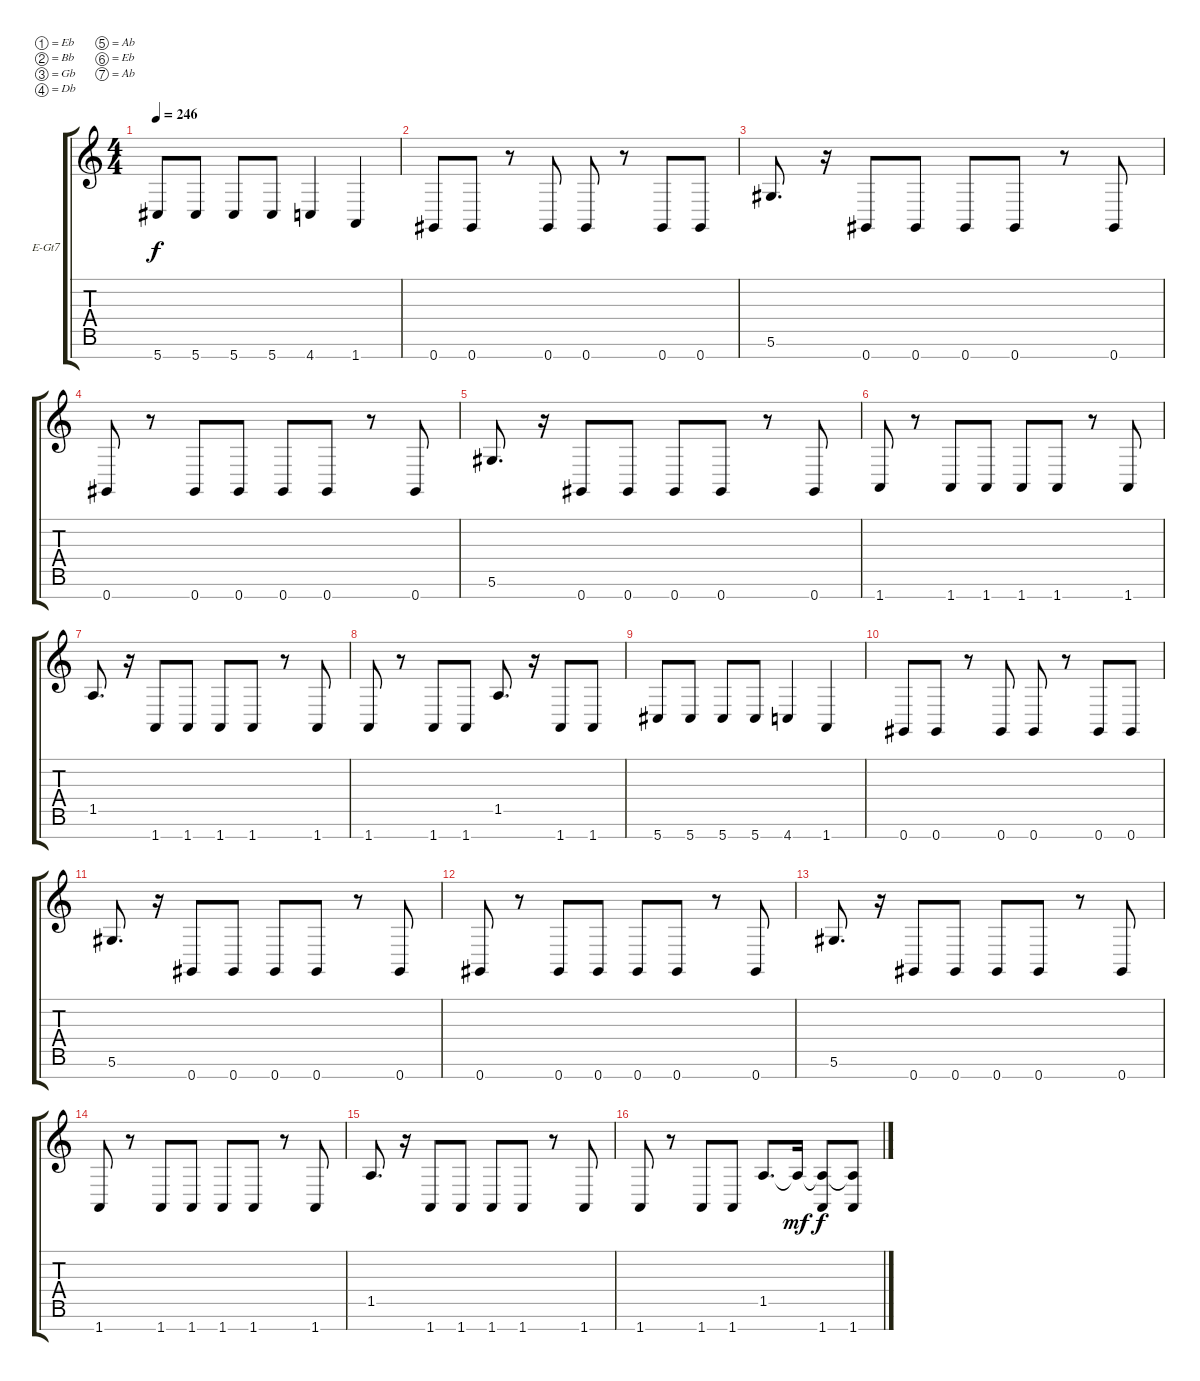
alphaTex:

\bracketExtendMode groupsimilarinstruments
\firstSystemTrackNameOrientation horizontal
\otherSystemsTrackNameOrientation horizontal
\track ("Keys (MIDI)" "E-Gt7") {solo instrument distortionguitar}
\staff {score tabs}
\tuning (Eb4 Bb3 Gb3 Db3 Ab2 Eb2 Ab1)
\ts (4 4)
\tempo 246
\clef g2
\ks c
5.7.8{dy f} 5.7.8 5.7.8 5.7.8 4.7.4 1.7.4 |
0.7.8 0.7.8 r.8 0.7.8 0.7.8 r.8 0.7.8 0.7.8 |
5.6.8{d} r.16 0.7.8 0.7.8 0.7.8 0.7.8 r.8 0.7.8 |
0.7.8 r.8 0.7.8 0.7.8 0.7.8 0.7.8 r.8 0.7.8 |
5.6.8{d} r.16 0.7.8 0.7.8 0.7.8 0.7.8 r.8 0.7.8 |
1.7.8 r.8 1.7.8 1.7.8 1.7.8 1.7.8 r.8 1.7.8 |
1.5.8{d} r.16 1.7.8 1.7.8 1.7.8 1.7.8 r.8 1.7.8 |
1.7.8 r.8 1.7.8 1.7.8 1.5.8{d} r.16 1.7.8 1.7.8 |
5.7.8 5.7.8 5.7.8 5.7.8 4.7.4 1.7.4 |
0.7.8 0.7.8 r.8 0.7.8 0.7.8 r.8 0.7.8 0.7.8 |
5.6.8{d} r.16 0.7.8 0.7.8 0.7.8 0.7.8 r.8 0.7.8 |
0.7.8 r.8 0.7.8 0.7.8 0.7.8 0.7.8 r.8 0.7.8 |
5.6.8{d} r.16 0.7.8 0.7.8 0.7.8 0.7.8 r.8 0.7.8 |
1.7.8 r.8 1.7.8 1.7.8 1.7.8 1.7.8 r.8 1.7.8 |
1.5.8{d} r.16 1.7.8 1.7.8 1.7.8 1.7.8 r.8 1.7.8 |
1.7.8 r.8 1.7.8 1.7.8 1.5.8{d} 1.5{t}.16{dy mf} (1.7 1.5{t}).8{dy f} (1.7 1.5{t}).8
